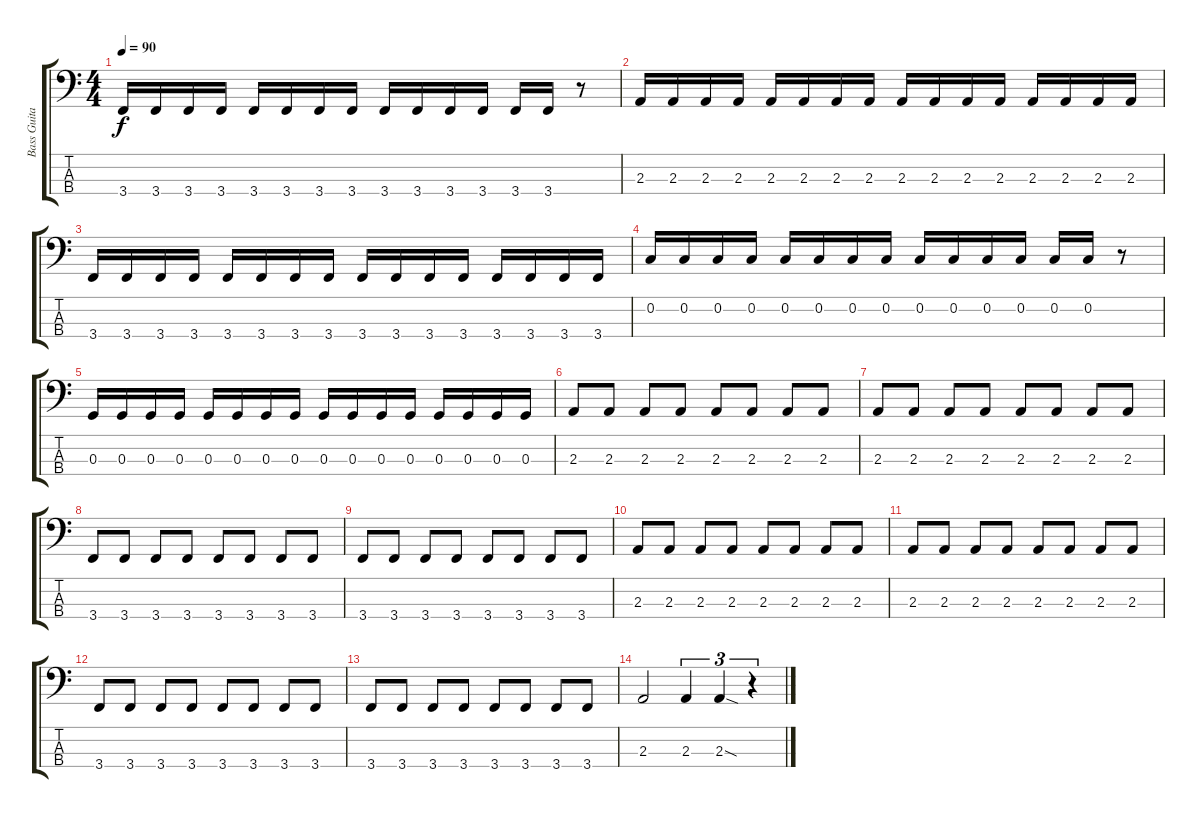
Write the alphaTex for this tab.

\track ("Bass Guitar" "Bass Guita") {instrument electricbassfinger}
\staff {score tabs}
\tuning (F2 C2 G1 D1) {hide}
\ts (4 4)
\tempo 90
\clef f4
\ks c
3.4.16{dy f} 3.4.16 3.4.16 3.4.16 3.4.16 3.4.16 3.4.16 3.4.16 3.4.16 3.4.16 3.4.16 3.4.16 3.4.16 3.4.16 r.8 |
2.3.16 2.3.16 2.3.16 2.3.16 2.3.16 2.3.16 2.3.16 2.3.16 2.3.16 2.3.16 2.3.16 2.3.16 2.3.16 2.3.16 2.3.16 2.3.16 |
3.4.16 3.4.16 3.4.16 3.4.16 3.4.16 3.4.16 3.4.16 3.4.16 3.4.16 3.4.16 3.4.16 3.4.16 3.4.16 3.4.16 3.4.16 3.4.16 |
0.2.16 0.2.16 0.2.16 0.2.16 0.2.16 0.2.16 0.2.16 0.2.16 0.2.16 0.2.16 0.2.16 0.2.16 0.2.16 0.2.16 r.8 |
0.3.16 0.3.16 0.3.16 0.3.16 0.3.16 0.3.16 0.3.16 0.3.16 0.3.16 0.3.16 0.3.16 0.3.16 0.3.16 0.3.16 0.3.16 0.3.16 |
2.3.8 2.3.8 2.3.8 2.3.8 2.3.8 2.3.8 2.3.8 2.3.8 |
2.3.8 2.3.8 2.3.8 2.3.8 2.3.8 2.3.8 2.3.8 2.3.8 |
3.4.8 3.4.8 3.4.8 3.4.8 3.4.8 3.4.8 3.4.8 3.4.8 |
3.4.8 3.4.8 3.4.8 3.4.8 3.4.8 3.4.8 3.4.8 3.4.8 |
2.3.8 2.3.8 2.3.8 2.3.8 2.3.8 2.3.8 2.3.8 2.3.8 |
2.3.8 2.3.8 2.3.8 2.3.8 2.3.8 2.3.8 2.3.8 2.3.8 |
3.4.8 3.4.8 3.4.8 3.4.8 3.4.8 3.4.8 3.4.8 3.4.8 |
3.4.8 3.4.8 3.4.8 3.4.8 3.4.8 3.4.8 3.4.8 3.4.8 |
2.3.2 2.3.4{tu (3 2)} 2.3{sod}.4{tu (3 2)} r.4{tu (3 2)}
